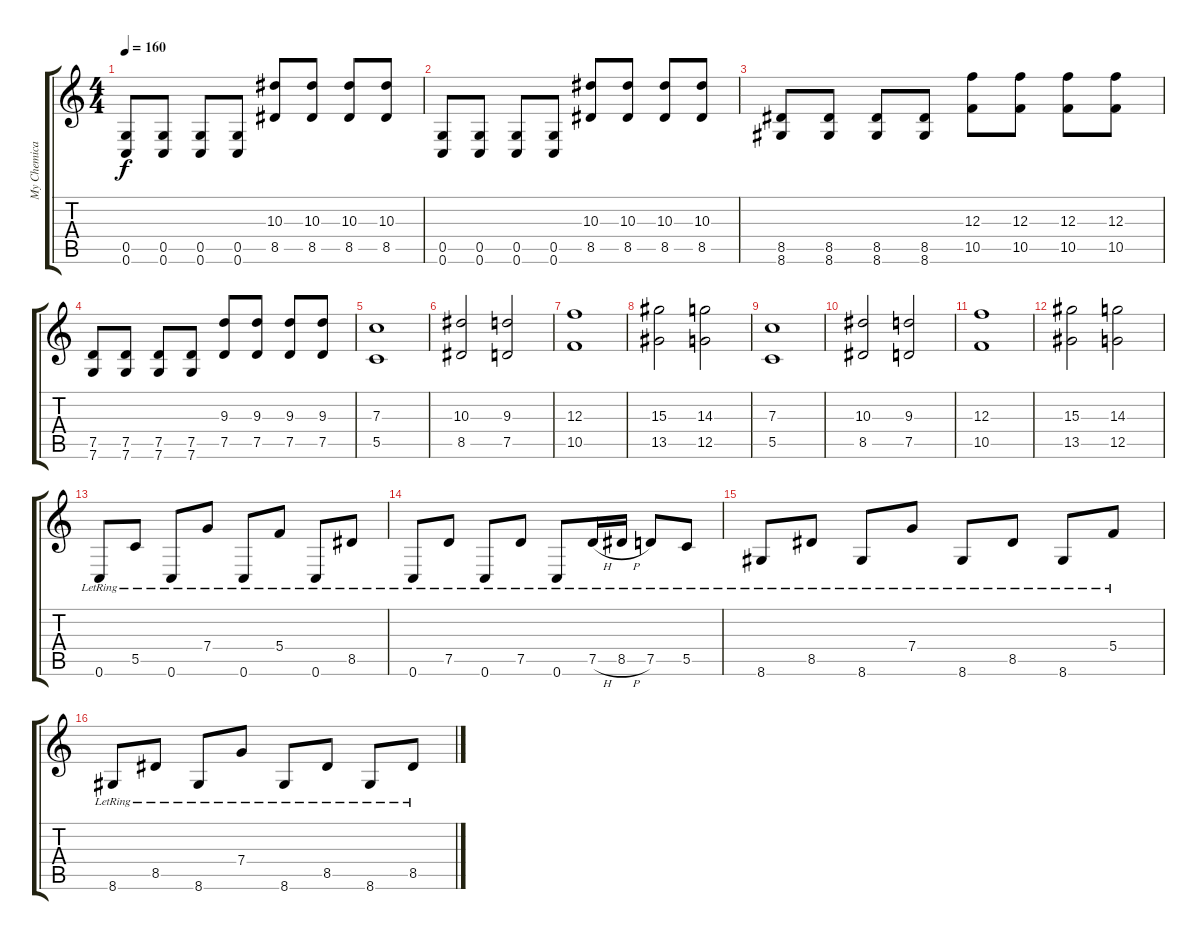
\track ("My Chemical Kevin" "My Chemica") {instrument overdrivenguitar}
\staff {score tabs}
\tuning (D4 A3 F3 C3 G2 C2) {hide}
\ts (4 4)
\tempo 160
\clef g2
\ks c
(0.5 0.6).8{dy f} (0.5 0.6).8 (0.5 0.6).8 (0.5 0.6).8 (10.3 8.5).8 (10.3 8.5).8 (10.3 8.5).8 (10.3 8.5).8 |
(0.5 0.6).8 (0.5 0.6).8 (0.5 0.6).8 (0.5 0.6).8 (10.3 8.5).8 (10.3 8.5).8 (10.3 8.5).8 (10.3 8.5).8 |
(8.5 8.6).8 (8.5 8.6).8 (8.5 8.6).8 (8.5 8.6).8 (12.3 10.5).8 (12.3 10.5).8 (12.3 10.5).8 (12.3 10.5).8 |
(7.5 7.6).8 (7.5 7.6).8 (7.5 7.6).8 (7.5 7.6).8 (9.3 7.5).8 (9.3 7.5).8 (9.3 7.5).8 (9.3 7.5).8 |
(7.3 5.5).1 |
(10.3 8.5).2 (9.3 7.5).2 |
(12.3 10.5).1 |
(15.3 13.5).2 (14.3 12.5).2 |
(7.3 5.5).1 |
(10.3 8.5).2 (9.3 7.5).2 |
(12.3 10.5).1 |
(15.3 13.5).2 (14.3 12.5).2 |
0.6{lr}.8 5.5{lr}.8 0.6{lr}.8 7.4{lr}.8 0.6{lr}.8 5.4{lr}.8 0.6{lr}.8 8.5{lr}.8 |
0.6{lr}.8 7.5{lr}.8 0.6{lr}.8 7.5{lr}.8 0.6{lr}.8 7.5{h lr}.16 8.5{h lr}.16 7.5{lr}.8 5.5{lr}.8 |
8.6{lr}.8 8.5{lr}.8 8.6{lr}.8 7.4{lr}.8 8.6{lr}.8 8.5{lr}.8 8.6{lr}.8 5.4{lr}.8 |
8.6{lr}.8 8.5{lr}.8 8.6{lr}.8 7.4{lr}.8 8.6{lr}.8 8.5{lr}.8 8.6{lr}.8 8.5{lr}.8
